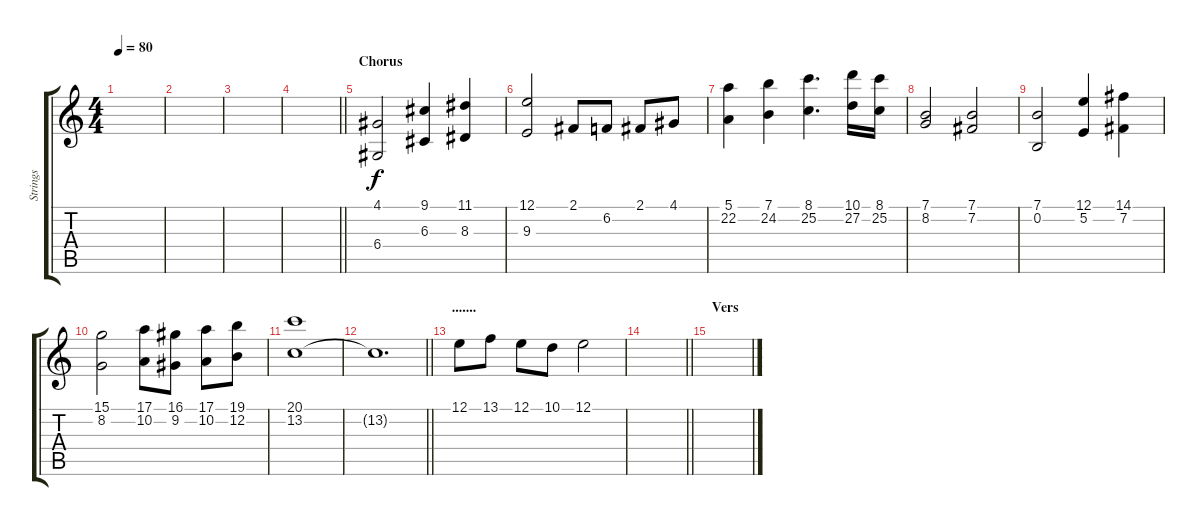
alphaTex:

\track ("Strings" "Strings") {instrument stringensemble1}
\staff {score tabs}
\tuning (E4 B3 G3 D3 A2 E2) {hide}
\ts (4 4)
\tempo 80
\clef g2
\ks c
|
|
|
\barLineRight lightlight
|
\section ("" "Chorus")
(4.1 6.4).2 (9.1 6.3).4 (11.1 8.3).4 |
(12.1 9.3).2 2.1.8 6.2.8 2.1.8 4.1.8 |
(5.1 22.2).4 (7.1 24.2).4 (8.1 25.2).4{d} (10.1 27.2).16 (8.1 25.2).16 |
(7.1 8.2).2 (7.1 7.2).2 |
(7.1 0.2).2 (12.1 5.2).4 (14.1 7.2).4 |
(15.1 8.2).2 (17.1 10.2).8 (16.1 9.2).8 (17.1 10.2).8 (19.1 12.2).8 |
(20.1 13.2).1 |
\barLineRight lightlight
13.2{t}.1{d} |
\section ("" ".......")
12.1.8 13.1.8 12.1.8 10.1.8 12.1.2 |
\barLineRight lightlight
|
\section ("" "Vers")
